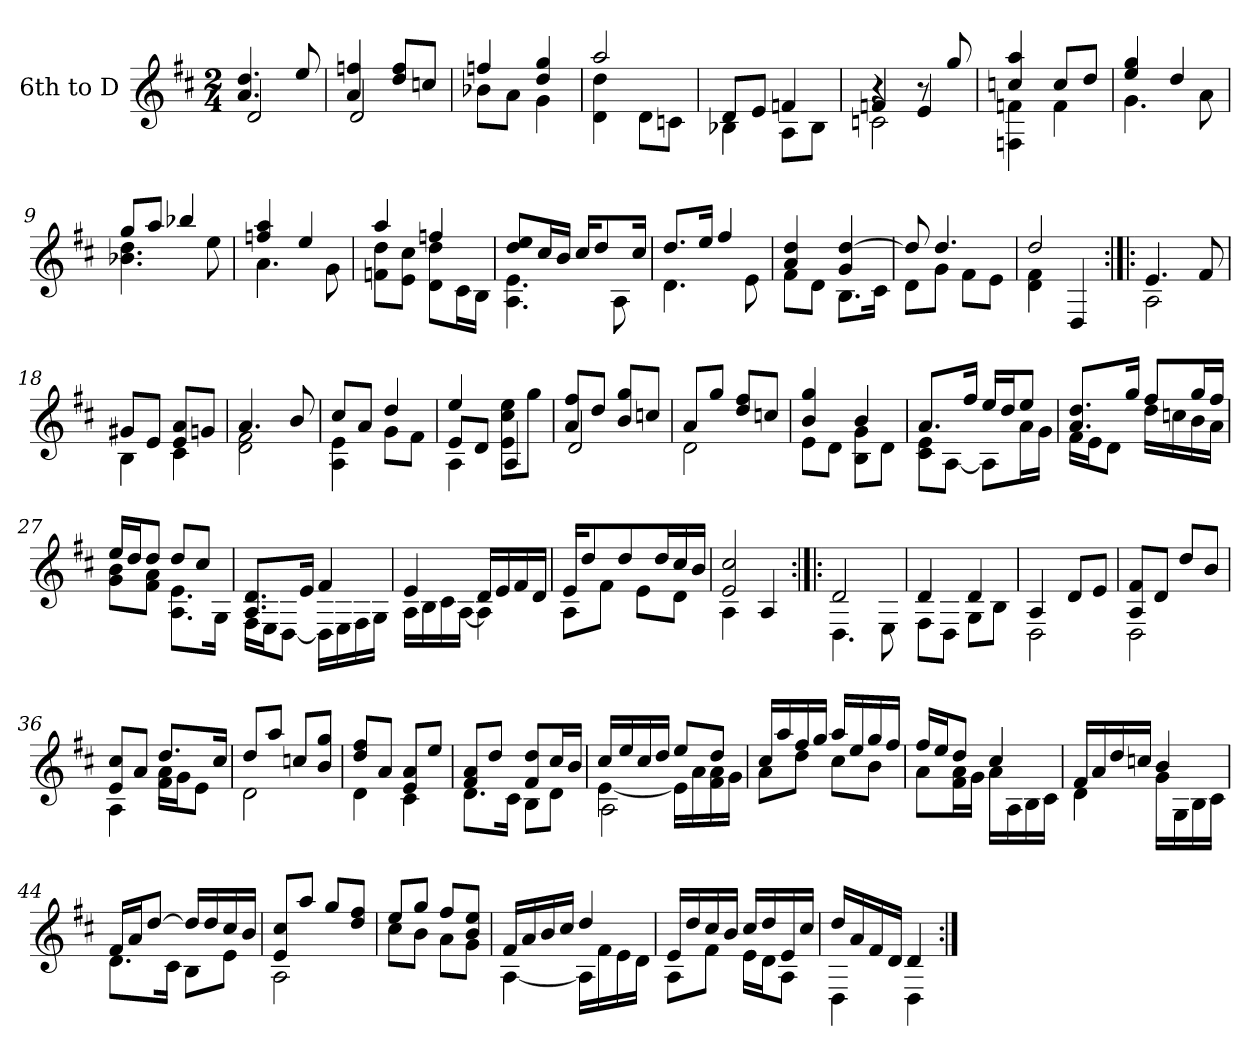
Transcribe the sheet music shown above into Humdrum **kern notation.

**kern
*part1
*staff1
*I"6th to D
!!LO:PB:g=z
*clefG2
*ITrd7c12
*k[f#c#]
*D:
*M2/4
*MM54
=1
*^
4.Ai/ 4.di	2Di/
8ei/	.
=2	=2
4Ai/ 4fni	2Di/
8di/ 8fiL	.
8cni/J	.
=3	=3
4fni/	8B-Xi\L
.	8Ai\J
4di/ 4gi	4Gi\
=4	=4
2ai/	4Di\ 4di
.	8Di\L
.	8Cni\J
=5	=5
8Di/L	4BB-Xi\
8Ei/J	.
4Fni/	8AAi\L
.	8BB-i\J
=6	=6
*	*^
4r	4Fni/	2Cni\
8r	4Ei/	.
8gi/	.	.
*	*v	*v
=7	=7
4cni/ 4ai	4FFni\ 4Fni
8ci/L	4Fi\
8di/J	.
!!LO:LB:g=z	!!
=8	=8
4ei/ 4gi	4.Gi\
4di/	.
.	8Ai\
=9	=9
8gi/L	4.B-Xi\ 4.di
8ai/J	.
4b-Xi/	.
.	8ei\
=10	=10
4fni/ 4ai	4.Ai\
4ei/	.
.	8Gi\
=11	=11
4ai/	8Fni\ 8diL
.	8Ei\ 8c#iJ
4fni/	8Di\ 8diL
.	16C#i\L
.	16BBi\JJ
=12	=12
8di/ 8eiL	4.AAi\ 4.Ei
16c#i/L	.
16Bi/JJ	.
16c#i/KL	.
8di/	.
.	8AAi\
16c#i/Jk	.
=13	=13
8.di/L	4.Di\
16ei/Jk	.
4f#i/	.
.	8Ei\
=14	=14
4Ai/ 4di	8F#i\L
.	8Di\J
4Gi/ [4di	8.BBi\L
.	16C#i\Jk
!!LO:LB:g=z	!!
=15	=15
8di/]	8Di\L
4.di/	8Gi\J
.	8F#i\L
.	8Ei\J
=16	=16
2di/	4Di\ 4F#i
.	4DDi/
=17:|!|:	=17:|!|:
4.Ei/	2AAi\
8F#i/	.
=18	=18
8G#Xi/L	4BBi\
8Ei/J	.
8Ei/ 8AiL	4C#i\
8Gni/J	.
=19	=19
4.Ai/	2Di\ 2F#i
8Bi/	.
=20	=20
8c#i/L	4AAi\ 4Ei
8Ai/J	.
4di/	8Gi\L
.	8F#i\J
=21	=21
*	*^
4ei/	8Ei/L	4AAi\
.	8Di/J	.
8Ei\ 8c#i 8eiL	8ryy	4AAi/
8gi\J	8ryy	.
=22	=22	=22
8Ai/ 8f#iL	2ryy	2Di/
8di/J	.	.
8Bi/ 8giL	.	.
8cni/J	.	.
*	*v	*v
!!LO:LB:g=z
=23	=23
8Ai/L	2Di\
8gi/J	.
8di/ 8f#iL	.
8cni/J	.
=24	=24
4Bi/ 4gi	8Ei\L
.	8Di\J
4Bi/	8BBi\ 8GiL
.	8Di\J
=25	=25
8.Ai/L	8C#i\ 8EiL
.	[8AAi\J
16f#i/Jk	.
16ei/LL	8AAi\L]
16di/J	.
8ei/J	16Ai\L
.	16Gi\JJ
=26	=26
8.Ai/ 8.diL	16F#i\LL
.	16Ei\J
.	8Di\J
16gi/Jk	.
8f#i/L	16di\LL
.	16cni\
16gi/L	16Bi\
16f#i/JJ	16Ai\JJ
=27	=27
16ei/LL	8Gi\ 8BiL
16di/J	.
8di/J	8F#i\ 8AiJ
8di/L	8.AAi\ 8.EiL
8c#i/J	.
.	16GGi\Jk
=28	=28
8.AAi/ 8.DiL	16FF#i\LL
.	16EEi\J
.	[8DDi\J
16Ei/Jk	.
4F#i/	16DDi\LL]
.	16EEi\
.	16FF#i\
.	16GGi\JJ
!!LO:LB:g=z	!!
=29	=29
4Ei/	16AAi\LL
.	16BBi\
.	16C#i\
.	[16AAi\JJ
16Di/LL	4AAi\]
16Ei/	.
16F#i/	.
16Di/JJ	.
=30	=30
16Ei/KL	8AAi\L
8di/	.
.	8F#i\J
8di/	.
.	8Ei\L
16di/L	.
16c#i/	8Di\J
16Bi/JJ	.
=31	=31
2Ei/ 2c#i	4AAi\
.	4AAi/
=32:|!|:	=32:|!|:
2Di/	4.DDi\
.	8EEi\
=33	=33
4Di/	8FF#i\L
.	8DDi\J
4Di/	8GGi\L
.	8BBi\J
=34	=34
4AAi/	2DDi\
8Di/L	.
8Ei/J	.
=35	=35
*	*^
8AAi/ 8F#iL	2DDi\	8ryy
8Di/J	.	8ryy
8di/L	.	4ryy
8Bi/J	.	.
!!LO:LB:g=z	!!	!!
=36	=36	=36
8Ei/ 8c#iL	4AAi\	2ryy
8Ai/J	.	.
8.di/L	16F#i\ 16AiLL	.
.	16Gi\J	.
.	8Ei\J	.
16c#i/Jk	.	.
*	*v	*v
=37	=37
8di/L	2Di\
8ai/J	.
8cni/L	.
8Bi/ 8giJ	.
=38	=38
8di/ 8f#iL	4Di\
8Ai/J	.
8Ei/ 8AiL	4C#i\
8ei/J	.
=39	=39
8F#i/ 8AiL	8.Di\L
8di/J	.
.	16C#i\Jk
8F#i/ 8diL	8BBi\L
16c#i/L	8Di\J
16Bi/JJ	.
=40	=40
*	*^
16c#i/LL	[4Ei\	2AAi\
16ei/	.	.
16c#i/	.	.
16di/JJ	.	.
8ei/L	16Ei\LL]	.
.	16Ai\	.
8di/J	16F#i\ 16Ai	.
.	16Gi\JJ	.
*	*v	*v
=41	=41
16c#i/LL	8Ai\L
16ai/	.
16f#i/	8di\J
16gi/JJ	.
16ai/LL	8c#i\L
16ei/	.
16gi/	8Bi\J
16f#i/JJ	.
!!LO:LB:g=z	!!
=42	=42
16f#i/LL	8Ai\L
16ei/J	.
8di/J	16F#i\ 16AiL
.	16Gi\JJ
4c#i/	16Ai\LL
.	16AAi\
.	16BBi\
.	16C#i\JJ
=43	=43
16F#i/LL	4Di\
16Ai/	.
16di/	.
16cni/JJ	.
4Bi/	16Gi\LL
.	16GGi\
.	16BBi\
.	16C#i\JJ
=44	=44
16F#i/LL	8.Di\L
16Ai/J	.
[8di/J	.
.	16C#i\Jk
16di/LL]	8BBi\L
16di/	.
16c#i/	8Ei\J
16Bi/JJ	.
=45	=45
8Ei/ 8c#iL	2AAi\
8ai/J	.
8gi/L	.
8di/ 8f#iJ	.
!!LO:LB:g=z	!!
=46	=46
8ei/L	8c#i\L
8gi/J	8Bi\J
8f#i/L	8Ai\L
8Bi/ 8eiJ	8Gi\J
=47	=47
16F#i/LL	[4AAi\
16Ai/	.
16Bi/	.
16c#i/JJ	.
4di/	16AAi\LL]
.	16F#i\
.	16Ei\
.	16Di\JJ
=48	=48
16Ei/LL	8AAi\L
16di/	.
16c#i/	8F#i\J
16Bi/JJ	.
16c#i/LL	16Ei\LL
16di/	16Di\J
16Ei/	8AAi\J
16c#i/JJ	.
=49	=49
16di/LL	4DDi\
16Ai/	.
16F#i/	.
16Di/JJ	.
4Di/	4DDi\
*v	*v
=:|!
*-
